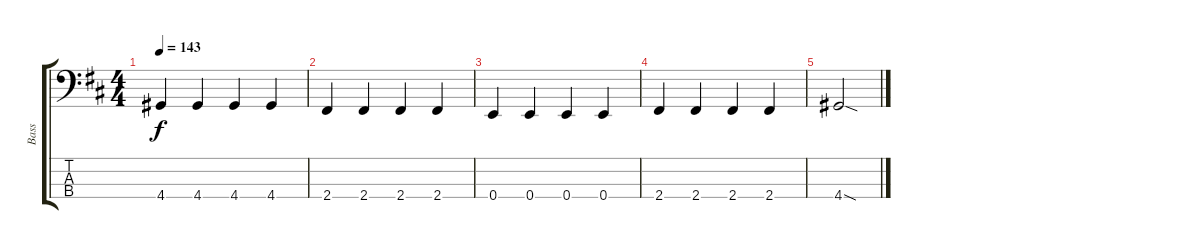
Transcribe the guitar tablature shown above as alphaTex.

\track ("Bass" "Bass") {instrument acousticguitarnylon}
\staff {score tabs}
\tuning (G2 D2 A1 E1) {hide}
\ts (4 4)
\tempo 143
\clef f4
\ks bminor
4.4.4{dy f} 4.4.4 4.4.4 4.4.4 |
2.4.4 2.4.4 2.4.4 2.4.4 |
0.4.4 0.4.4 0.4.4 0.4.4 |
2.4.4 2.4.4 2.4.4 2.4.4 |
4.4{sod}.2
